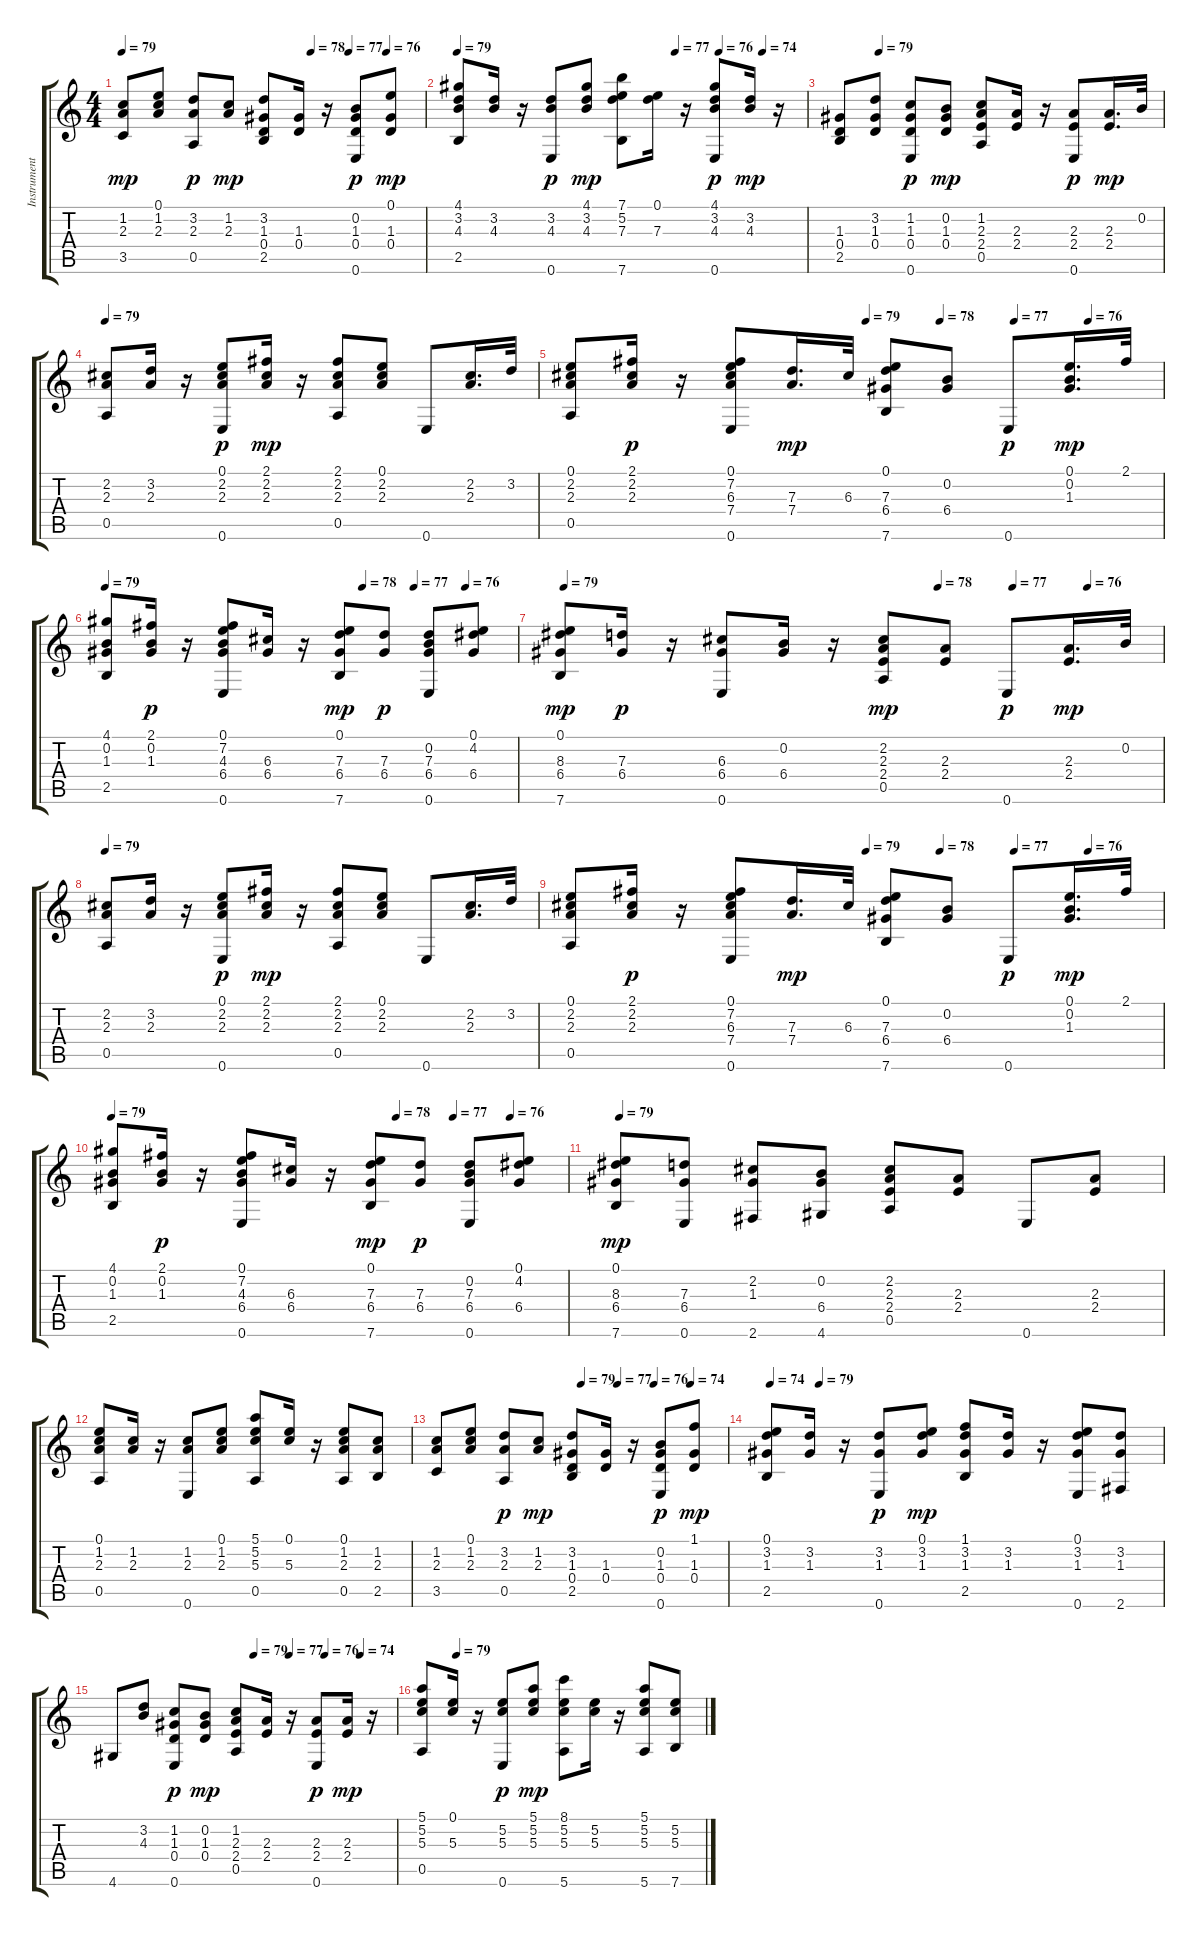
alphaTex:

\track ("Instrument25" "Instrument") {instrument acousticguitarnylon}
\staff {score tabs}
\tuning (E4 B3 G3 D3 A2 E2) {hide}
\ts (4 4)
\tempo 79
\tempo (78 0.625)
\tempo (77 0.75)
\tempo (76 0.875)
\clef g2
\ks c
(1.2 2.3 3.5).8{dy mp} (0.1 1.2 2.3).8 (3.2 2.3 0.5).8{dy p} (1.2 2.3).8{dy mp} (3.2 1.3 0.4 2.5).8 (1.3 0.4).16 r.16 (0.2 1.3 0.4 0.6).8{dy p} (0.1 1.3 0.4).8{dy mp} |
\tempo 79
\tempo (77 0.625)
\tempo (76 0.75)
\tempo (74 0.875)
(4.1 3.2 4.3 2.5).8 (3.2 4.3).16 r.16 (3.2 4.3 0.6).8{dy p} (4.1 3.2 4.3).8{dy mp} (7.1 5.2 7.3 7.6).8 (0.1 7.3).16 r.16 (4.1 3.2 4.3 0.6).8{dy p} (3.2 4.3).16{dy mp} r.16 |
\tempo (79 0.125)
(1.3 0.4 2.5).8 (3.2 1.3 0.4).8 (1.2 1.3 0.4 0.6).8{dy p} (0.2 1.3 0.4).8{dy mp} (1.2 2.3 2.4 0.5).8 (2.3 2.4).16 r.16 (2.3 2.4 0.6).8{dy p} (2.3 2.4).16{d dy mp} 0.2.32 |
\tempo 79
(2.2 2.3 0.5).8 (3.2 2.3).16 r.16 (0.1 2.2 2.3 0.6).8{dy p} (2.1 2.2 2.3).16{dy mp} r.16 (2.1 2.2 2.3 0.5).8 (0.1 2.2 2.3).8 0.6.8 (2.2 2.3).16{d} 3.2.32 |
\tempo (79 0.5)
\tempo (78 0.625)
\tempo (77 0.75)
\tempo (76 0.875)
(0.1 2.2 2.3 0.5).8 (2.1 2.2 2.3).16{dy p} r.16 (0.1 7.2 6.3 7.4 0.6).8 (7.3 7.4).16{d dy mp} 6.3.32 (0.1 7.3 6.4 7.6).8 (0.2 6.4).8 0.6.8{dy p} (0.1 0.2 1.3).16{d dy mp} 2.1.32 |
\tempo 79
\tempo (78 0.625)
\tempo (77 0.75)
\tempo (76 0.875)
(4.1 0.2 1.3 2.5).8 (2.1 0.2 1.3).16{dy p} r.16 (0.1 7.2 4.3 6.4 0.6).8 (6.3 6.4).16 r.16 (0.1 7.3 6.4 7.6).8{dy mp} (7.3 6.4).8{dy p} (0.2 7.3 6.4 0.6).8 (0.1 4.2 6.4).8 |
\tempo 79
\tempo (78 0.625)
\tempo (77 0.75)
\tempo (76 0.875)
(0.1 8.3 6.4 7.6).8{dy mp} (7.3 6.4).16{dy p} r.16 (6.3 6.4 0.6).8 (0.2 6.4).16 r.16 (2.2 2.3 2.4 0.5).8{dy mp} (2.3 2.4).8 0.6.8{dy p} (2.3 2.4).16{d dy mp} 0.2.32 |
\tempo 79
(2.2 2.3 0.5).8 (3.2 2.3).16 r.16 (0.1 2.2 2.3 0.6).8{dy p} (2.1 2.2 2.3).16{dy mp} r.16 (2.1 2.2 2.3 0.5).8 (0.1 2.2 2.3).8 0.6.8 (2.2 2.3).16{d} 3.2.32 |
\tempo (79 0.5)
\tempo (78 0.625)
\tempo (77 0.75)
\tempo (76 0.875)
(0.1 2.2 2.3 0.5).8 (2.1 2.2 2.3).16{dy p} r.16 (0.1 7.2 6.3 7.4 0.6).8 (7.3 7.4).16{d dy mp} 6.3.32 (0.1 7.3 6.4 7.6).8 (0.2 6.4).8 0.6.8{dy p} (0.1 0.2 1.3).16{d dy mp} 2.1.32 |
\tempo 79
\tempo (78 0.625)
\tempo (77 0.75)
\tempo (76 0.875)
(4.1 0.2 1.3 2.5).8 (2.1 0.2 1.3).16{dy p} r.16 (0.1 7.2 4.3 6.4 0.6).8 (6.3 6.4).16 r.16 (0.1 7.3 6.4 7.6).8{dy mp} (7.3 6.4).8{dy p} (0.2 7.3 6.4 0.6).8 (0.1 4.2 6.4).8 |
\tempo 79
(0.1 8.3 6.4 7.6).8{dy mp} (7.3 6.4 0.6).8 (2.2 1.3 2.6).8 (0.2 6.4 4.6).8 (2.2 2.3 2.4 0.5).8 (2.3 2.4).8 0.6.8 (2.3 2.4).8 |
(0.1 1.2 2.3 0.5).8 (1.2 2.3).16 r.16 (1.2 2.3 0.6).8 (0.1 1.2 2.3).8 (5.1 5.2 5.3 0.5).8 (0.1 5.3).16 r.16 (0.1 1.2 2.3 0.5).8 (1.2 2.3 2.5).8 |
\tempo (79 0.5)
\tempo (77 0.625)
\tempo (76 0.75)
\tempo (74 0.875)
(1.2 2.3 3.5).8 (0.1 1.2 2.3).8 (3.2 2.3 0.5).8{dy p} (1.2 2.3).8{dy mp} (3.2 1.3 0.4 2.5).8 (1.3 0.4).16 r.16 (0.2 1.3 0.4 0.6).8{dy p} (1.1 1.3 0.4).8{dy mp} |
\tempo 74
\tempo (79 0.125)
(0.1 3.2 1.3 2.5).8 (3.2 1.3).16 r.16 (3.2 1.3 0.6).8{dy p} (0.1 3.2 1.3).8{dy mp} (1.1 3.2 1.3 2.5).8 (3.2 1.3).16 r.16 (0.1 3.2 1.3 0.6).8 (3.2 1.3 2.6).8 |
\tempo (79 0.5)
\tempo (77 0.625)
\tempo (76 0.75)
\tempo (74 0.875)
4.6.8 (3.2 4.3).8 (1.2 1.3 0.4 0.6).8{dy p} (0.2 1.3 0.4).8{dy mp} (1.2 2.3 2.4 0.5).8 (2.3 2.4).16 r.16 (2.3 2.4 0.6).8{dy p} (2.3 2.4).16{dy mp} r.16 |
\tempo (79 0.125)
(5.1 5.2 5.3 0.5).8 (0.1 5.3).16 r.16 (5.2 5.3 0.6).8{dy p} (5.1 5.2 5.3).8{dy mp} (8.1 5.2 5.3 5.6).8 (5.2 5.3).16 r.16 (5.1 5.2 5.3 5.6).8 (5.2 5.3 7.6).8
